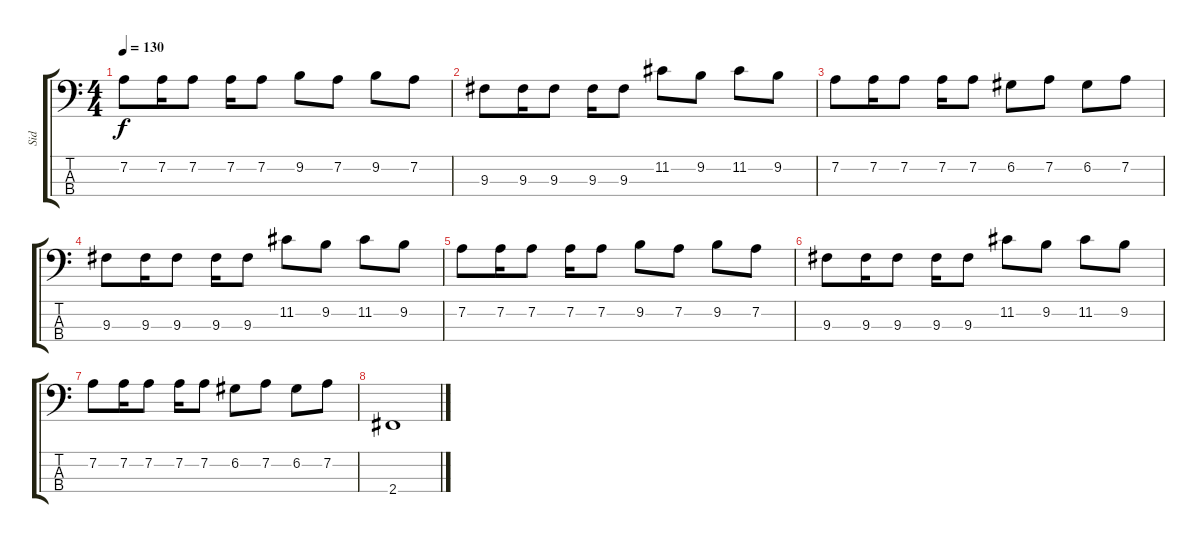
\track ("Sid" "Sid") {instrument electricbassfinger}
\staff {score tabs}
\tuning (G2 D2 A1 E1) {hide}
\ts (4 4)
\tempo 130
\clef f4
\ks c
7.2.8{dy f} 7.2.16 7.2.8 7.2.16 7.2.8 9.2.8 7.2.8 9.2.8 7.2.8 |
9.3.8 9.3.16 9.3.8 9.3.16 9.3.8 11.2.8 9.2.8 11.2.8 9.2.8 |
7.2.8 7.2.16 7.2.8 7.2.16 7.2.8 6.2.8 7.2.8 6.2.8 7.2.8 |
9.3.8 9.3.16 9.3.8 9.3.16 9.3.8 11.2.8 9.2.8 11.2.8 9.2.8 |
7.2.8 7.2.16 7.2.8 7.2.16 7.2.8 9.2.8 7.2.8 9.2.8 7.2.8 |
9.3.8 9.3.16 9.3.8 9.3.16 9.3.8 11.2.8 9.2.8 11.2.8 9.2.8 |
7.2.8 7.2.16 7.2.8 7.2.16 7.2.8 6.2.8 7.2.8 6.2.8 7.2.8 |
2.4.1
